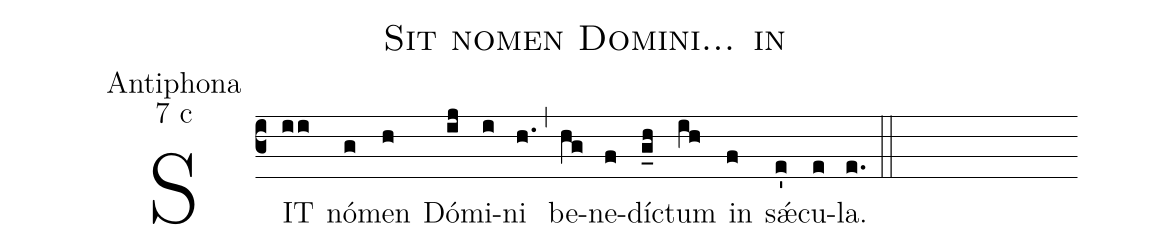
name:Sit nomen Domini... in;
office-part:Antiphona;
mode:7;
mode-differentia:c;
%%
(c3) SIT(ii) nó(g)men(h) Dó(ij)mi(i)ni(h.) (,) be(hg)ne(f)dí(g_h)ctum(ih) in(f) s<sp>'æ</sp>(e')cu(e)la.(e.) (::)
